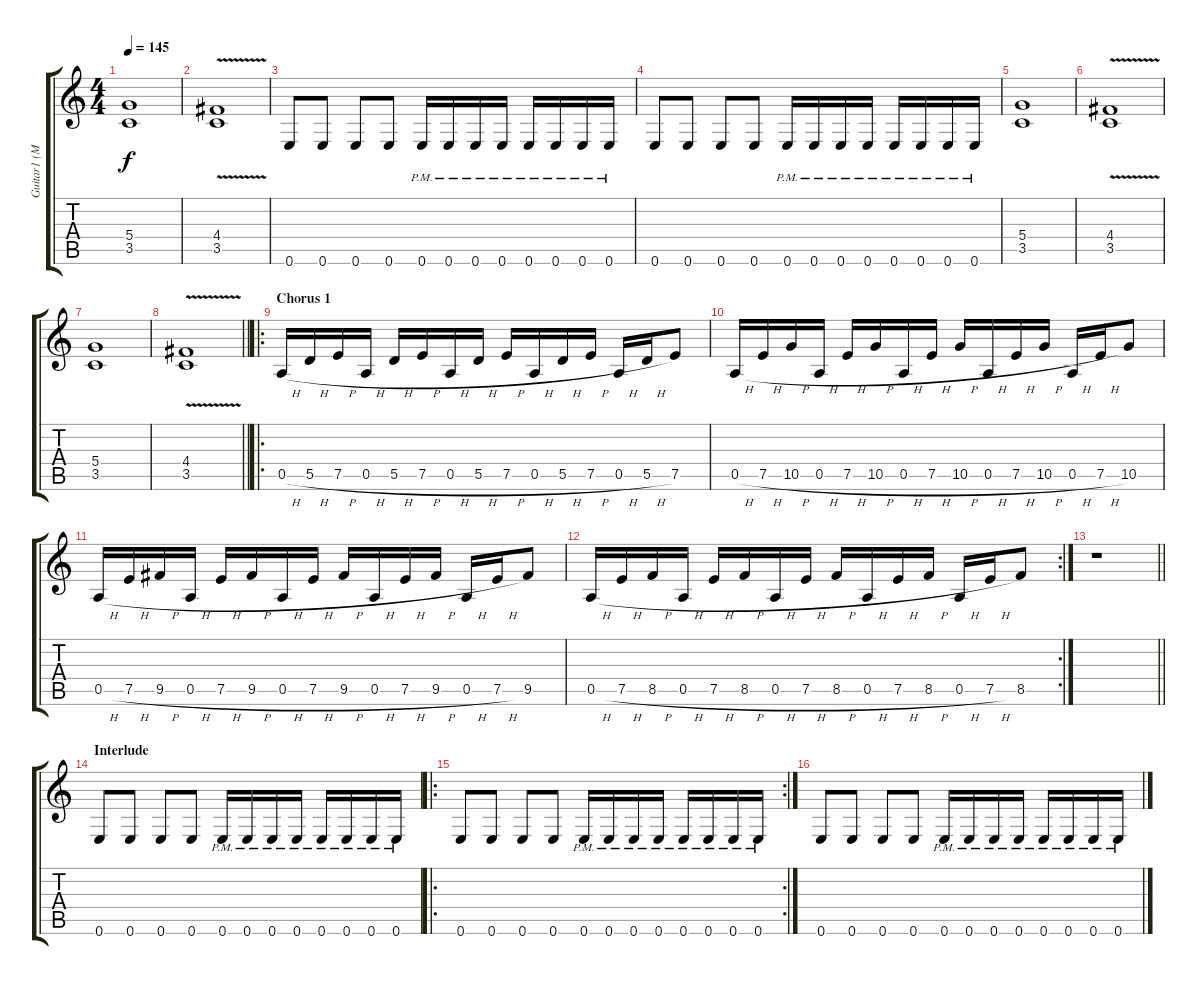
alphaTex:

\track ("Guitar1 (Mustaine)" "Guitar1 (M") {instrument distortionguitar}
\staff {score tabs}
\tuning (E4 B3 G3 D3 A2 E2) {hide}
\ts (4 4)
\tempo 145
\clef g2
\ks c
(5.4 3.5).1{dy f} |
(4.4{v} 3.5).1 |
0.6.8 0.6.8 0.6.8 0.6.8 0.6{pm}.16 0.6{pm}.16 0.6{pm}.16 0.6{pm}.16 0.6{pm}.16 0.6{pm}.16 0.6{pm}.16 0.6{pm}.16 |
0.6.8 0.6.8 0.6.8 0.6.8 0.6{pm}.16 0.6{pm}.16 0.6{pm}.16 0.6{pm}.16 0.6{pm}.16 0.6{pm}.16 0.6{pm}.16 0.6{pm}.16 |
(5.4 3.5).1 |
(4.4{v} 3.5).1 |
(5.4 3.5).1 |
\barLineRight lightlight
(4.4{v} 3.5).1 |
\ro
\section ("" "Chorus 1")
0.5{h}.16 5.5{h}.16 7.5{h}.16 0.5{h}.16 5.5{h}.16 7.5{h}.16 0.5{h}.16 5.5{h}.16 7.5{h}.16 0.5{h}.16 5.5{h}.16 7.5{h}.16 0.5{h}.16 5.5{h}.16 7.5.8 |
0.5{h}.16 7.5{h}.16 10.5{h}.16 0.5{h}.16 7.5{h}.16 10.5{h}.16 0.5{h}.16 7.5{h}.16 10.5{h}.16 0.5{h}.16 7.5{h}.16 10.5{h}.16 0.5{h}.16 7.5{h}.16 10.5.8 |
0.5{h}.16 7.5{h}.16 9.5{h}.16 0.5{h}.16 7.5{h}.16 9.5{h}.16 0.5{h}.16 7.5{h}.16 9.5{h}.16 0.5{h}.16 7.5{h}.16 9.5{h}.16 0.5{h}.16 7.5{h}.16 9.5.8 |
\rc 2
0.5{h}.16 7.5{h}.16 8.5{h}.16 0.5{h}.16 7.5{h}.16 8.5{h}.16 0.5{h}.16 7.5{h}.16 8.5{h}.16 0.5{h}.16 7.5{h}.16 8.5{h}.16 0.5{h}.16 7.5{h}.16 8.5.8 |
\barLineRight lightlight
r.1 |
\section ("" "Interlude")
0.6.8 0.6.8 0.6.8 0.6.8 0.6{pm}.16 0.6{pm}.16 0.6{pm}.16 0.6{pm}.16 0.6{pm}.16 0.6{pm}.16 0.6{pm}.16 0.6{pm}.16 |
\ro
\rc 2
0.6.8 0.6.8 0.6.8 0.6.8 0.6{pm}.16 0.6{pm}.16 0.6{pm}.16 0.6{pm}.16 0.6{pm}.16 0.6{pm}.16 0.6{pm}.16 0.6{pm}.16 |
0.6.8 0.6.8 0.6.8 0.6.8 0.6{pm}.16 0.6{pm}.16 0.6{pm}.16 0.6{pm}.16 0.6{pm}.16 0.6{pm}.16 0.6{pm}.16 0.6{pm}.16
